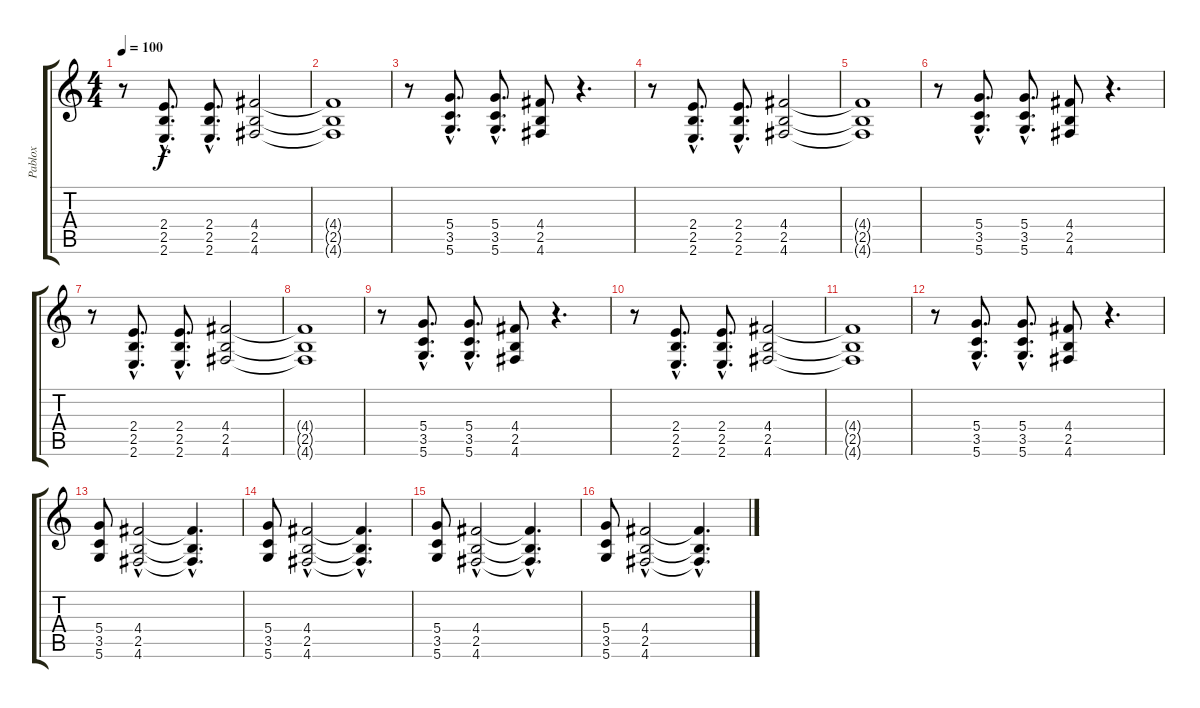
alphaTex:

\track ("Pablox" "Pablox") {instrument distortionguitar}
\staff {score tabs}
\tuning (E4 B3 G3 D3 A2 D2) {hide}
\ts (4 4)
\tempo 100
\clef g2
\ks c
r.8{dy f instrument distortionguitar} (2.4{hac} 2.5{hac} 2.6{hac}).8{d} (2.4{hac} 2.5{hac} 2.6{hac}).8{d} (4.4 2.5 4.6).2 |
(4.4{t} 2.5{t} 4.6{t}).1 |
r.8 (5.4{hac} 3.5{hac} 5.6{hac}).8{d} (5.4{hac} 3.5{hac} 5.6{hac}).8{d} (4.4 2.5 4.6).8 r.4{d} |
r.8 (2.4{hac} 2.5{hac} 2.6{hac}).8{d} (2.4{hac} 2.5{hac} 2.6{hac}).8{d} (4.4 2.5 4.6).2 |
(4.4{t} 2.5{t} 4.6{t}).1 |
r.8 (5.4{hac} 3.5{hac} 5.6{hac}).8{d} (5.4{hac} 3.5{hac} 5.6{hac}).8{d} (4.4 2.5 4.6).8 r.4{d} |
r.8 (2.4{hac} 2.5{hac} 2.6{hac}).8{d} (2.4{hac} 2.5{hac} 2.6{hac}).8{d} (4.4 2.5 4.6).2 |
(4.4{t} 2.5{t} 4.6{t}).1 |
r.8 (5.4{hac} 3.5{hac} 5.6{hac}).8{d} (5.4{hac} 3.5{hac} 5.6{hac}).8{d} (4.4 2.5 4.6).8 r.4{d} |
r.8 (2.4{hac} 2.5{hac} 2.6{hac}).8{d} (2.4{hac} 2.5{hac} 2.6{hac}).8{d} (4.4 2.5 4.6).2 |
(4.4{t} 2.5{t} 4.6{t}).1 |
r.8 (5.4{hac} 3.5{hac} 5.6{hac}).8{d} (5.4{hac} 3.5{hac} 5.6{hac}).8{d} (4.4 2.5 4.6).8 r.4{d} |
(5.4 3.5 5.6).8 (4.4 2.5{hac} 4.6).2 (4.4{hac t} 2.5{hac t} 4.6{hac t}).4{d} |
(5.4 3.5 5.6).8 (4.4 2.5{hac} 4.6).2 (4.4{hac t} 2.5{hac t} 4.6{hac t}).4{d} |
(5.4 3.5 5.6).8 (4.4 2.5{hac} 4.6).2 (4.4{hac t} 2.5{hac t} 4.6{hac t}).4{d} |
(5.4 3.5 5.6).8 (4.4 2.5{hac} 4.6).2 (4.4{hac t} 2.5{hac t} 4.6{hac t}).4{d}
